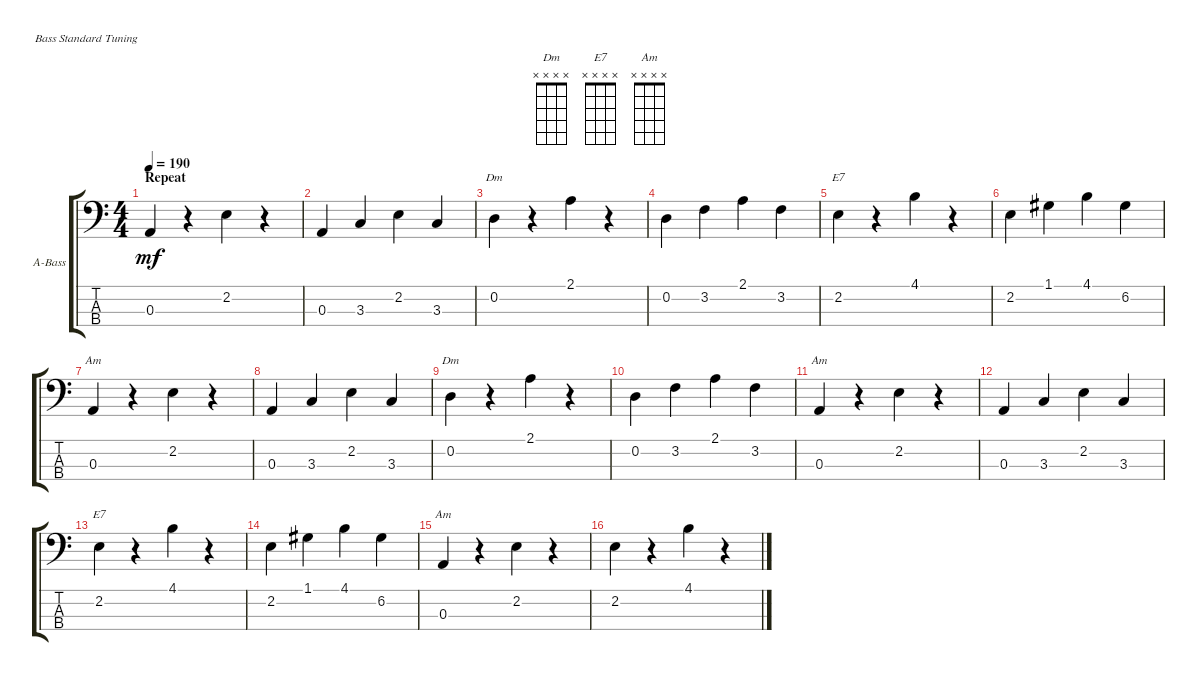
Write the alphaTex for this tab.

\bracketExtendMode groupsimilarinstruments
\firstSystemTrackNameOrientation horizontal
\otherSystemsTrackNameOrientation horizontal
\track ("Contrabasse (Viol" "A-Bass") {instrument acousticbass}
\staff {score tabs}
\tuning (G2 D2 A1 E1)
\chord ("Dm" x x x x)
\chord ("E7" x x x x)
\chord ("Am" x x x x)
\ts (4 4)
\section ("" "Repeat")
\tempo 190
\clef f4
\ks c
0.3.4{dy mf} r.4 2.2.4 r.4 |
0.3.4 3.3.4 2.2.4 3.3.4 |
0.2.4{ch "Dm"} r.4 2.1.4 r.4 |
0.2.4 3.2.4 2.1.4 3.2.4 |
2.2.4{ch "E7"} r.4 4.1.4 r.4 |
2.2.4 1.1.4 4.1.4 6.2.4 |
0.3.4{ch "Am"} r.4 2.2.4 r.4 |
0.3.4 3.3.4 2.2.4 3.3.4 |
0.2.4{ch "Dm"} r.4 2.1.4 r.4 |
0.2.4 3.2.4 2.1.4 3.2.4 |
0.3.4{ch "Am"} r.4 2.2.4 r.4 |
0.3.4 3.3.4 2.2.4 3.3.4 |
2.2.4{ch "E7"} r.4 4.1.4 r.4 |
2.2.4 1.1.4 4.1.4 6.2.4 |
0.3.4{ch "Am"} r.4 2.2.4 r.4 |
2.2.4 r.4 4.1.4 r.4
